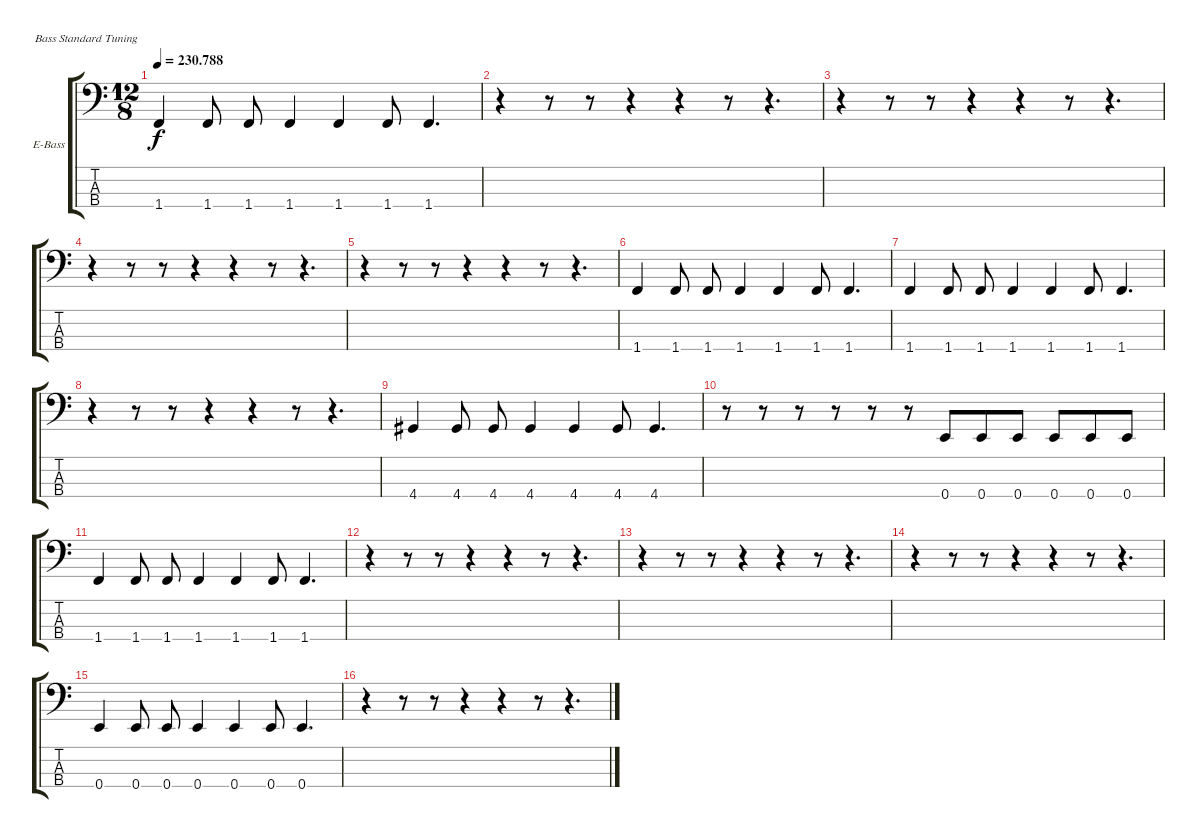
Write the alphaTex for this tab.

\bracketExtendMode groupsimilarinstruments
\firstSystemTrackNameOrientation horizontal
\otherSystemsTrackNameOrientation horizontal
\track ("Бас" "E-Bass") {instrument electricbassfinger}
\staff {score tabs}
\tuning (G2 D2 A1 E1)
\ts (12 8)
\tempo
230.788
\accidentals auto
\clef f4
\ottava regular
\simile none
\ks c
1.4.4{dy f} 1.4.8 1.4.8 1.4.4 1.4.4 1.4.8 1.4.4{d} |
r.4 r.8 r.8 r.4 r.4 r.8 r.4{d} |
r.4 r.8 r.8 r.4 r.4 r.8 r.4{d} |
r.4 r.8 r.8 r.4 r.4 r.8 r.4{d} |
r.4 r.8 r.8 r.4 r.4 r.8 r.4{d} |
1.4.4 1.4.8 1.4.8 1.4.4 1.4.4 1.4.8 1.4.4{d} |
1.4.4 1.4.8 1.4.8 1.4.4 1.4.4 1.4.8 1.4.4{d} |
r.4 r.8 r.8 r.4 r.4 r.8 r.4{d} |
4.4.4 4.4.8 4.4.8 4.4.4 4.4.4 4.4.8 4.4.4{d} |
r.8 r.8 r.8 r.8 r.8 r.8 0.4.8 0.4.8 0.4.8 0.4.8 0.4.8 0.4.8 |
1.4.4 1.4.8 1.4.8 1.4.4 1.4.4 1.4.8 1.4.4{d} |
r.4 r.8 r.8 r.4 r.4 r.8 r.4{d} |
r.4 r.8 r.8 r.4 r.4 r.8 r.4{d} |
r.4 r.8 r.8 r.4 r.4 r.8 r.4{d} |
0.4.4 0.4.8 0.4.8 0.4.4 0.4.4 0.4.8 0.4.4{d} |
r.4 r.8 r.8 r.4 r.4 r.8 r.4{d}
